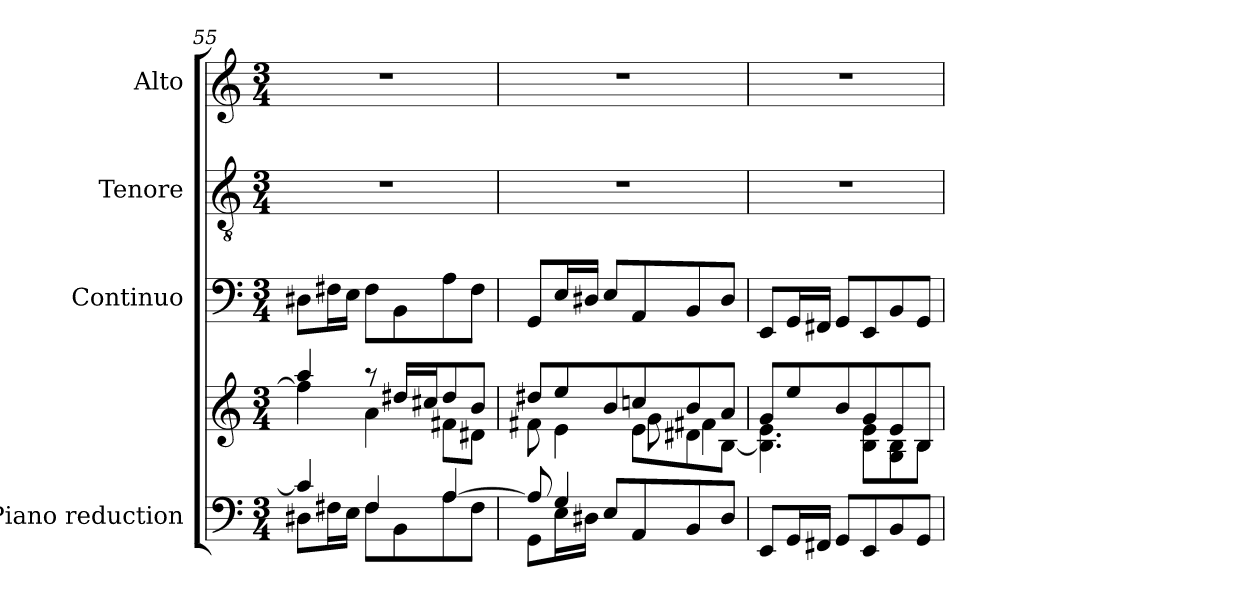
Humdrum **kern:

**kern	**kern	**kern	**kern	**kern
*part4	*part4	*part3	*part2	*part1
*staff5	*staff4	*staff3	*staff2	*staff1
*I"Piano reduction	*	*I"Continuo	*I"Tenore	*I"Alto
*I'Pno	*	*	*	*
*clefF4	*clefG2	*clefF4	*clefGv2	*clefG2
*k[]	*k[]	*k[]	*k[]	*k[]
*M3/4	*M3/4	*M3/4	*M3/4	*M3/4
=55	=55	=55	=55	=55
*^	*^	*	*	*
4c/]	8D#X\L	4aa/	4ff#\]	8D#X\L	2.r	2.r
.	16F#X\L	.	.	16F#X\L	.	.
.	16E\JJ	.	.	16E\JJ	.	.
4F#/	8F#\L	8r	4a\	8F#\L	.	.
.	8BB\	16dd#X/LL	.	8BB\	.	.
.	.	16cc#X/J	.	.	.	.
[4A/	8A\	8dd#/	8f#X\L	8A\	.	.
.	8F#\J	8b/J	8d#X\J	8F#\J	.	.
=56	=56	=56	=56	=56	=56	=56
*	*	*	*^	*	*	*
8A/]	8GG\L	8dd#X/L	8f#X\	4.ryy	8GG/L	2.r	2.r
4G/	16E\L	8ee/	4e\	.	16E/L	.	.
.	16D#X\JJ	.	.	.	16D#X/JJ	.	.
.	8E/L	8b/	.	.	8E/L	.	.
4.ryy	8AA/	8ccn/	8e\L	8g\	8AA/	.	.
.	8BB/	8b/	8d#X\	4f#X\	8BB/	.	.
.	8D#/J	8a/J	[8B\J	.	8D#/J	.	.
*v	*v	*	*	*	*	*	*
*	*	*v	*v	*	*	*
=57	=57	=57	=57	=57	=57
8EE/L	8g/L	4.B\] 4.e\	8EE/L	2.r	2.r
16GG/L	8ee/	.	16GG/L	.	.
16FF#X/JJ	.	.	16FF#X/JJ	.	.
8GG/L	8b/	.	8GG/L	.	.
8EE/	8g/	8B\ 8e\L	8EE/	.	.
8BB/	8e/	8G\ 8B\	8BB/	.	.
8GG/J	8B/J	8B\J	8GG/J	.	.
*	*v	*v	*	*	*
=	=	=	=	=
*-	*-	*-	*-	*-
